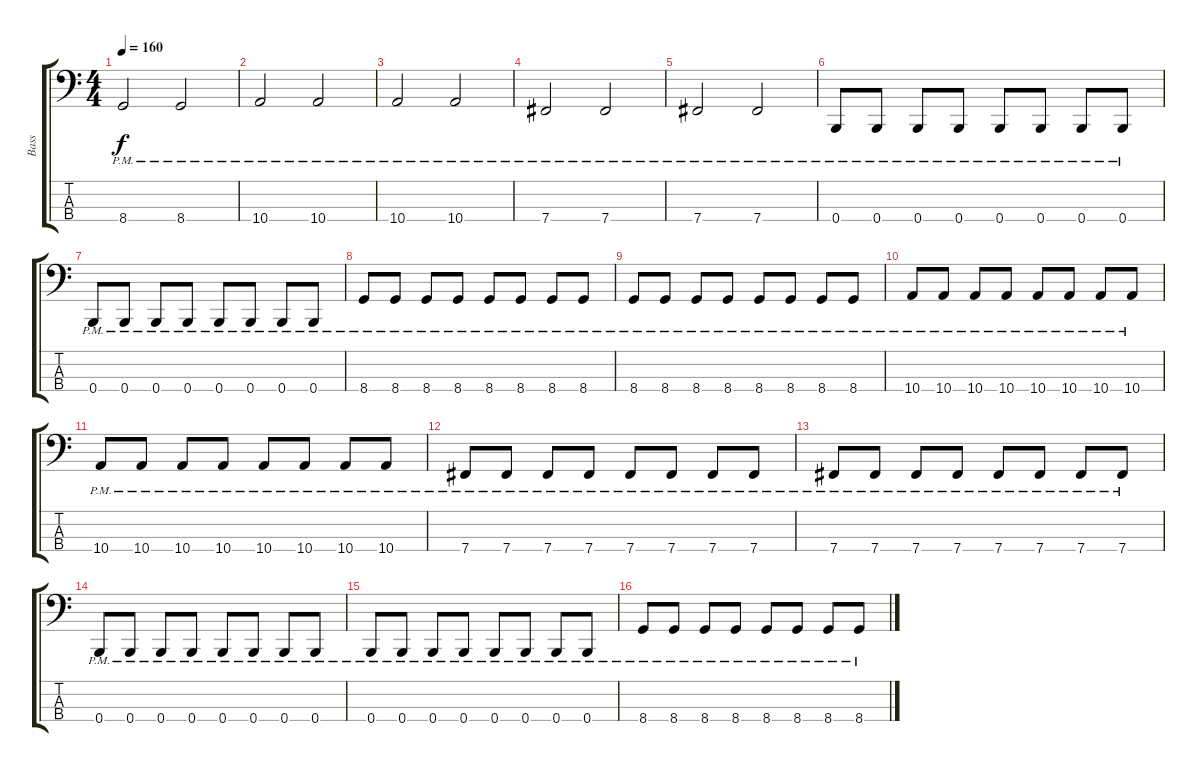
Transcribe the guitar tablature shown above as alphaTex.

\track ("Bass" "Bass") {instrument electricbassfinger}
\staff {score tabs}
\tuning (E2 B1 Gb1 B0) {hide}
\ts (4 4)
\tempo 160
\clef f4
\ks c
8.4{pm}.2{dy f} 8.4{pm}.2 |
10.4{pm}.2 10.4{pm}.2 |
10.4{pm}.2 10.4{pm}.2 |
7.4{pm}.2 7.4{pm}.2 |
7.4{pm}.2 7.4{pm}.2 |
0.4{pm}.8 0.4{pm}.8 0.4{pm}.8 0.4{pm}.8 0.4{pm}.8 0.4{pm}.8 0.4{pm}.8 0.4{pm}.8 |
0.4{pm}.8 0.4{pm}.8 0.4{pm}.8 0.4{pm}.8 0.4{pm}.8 0.4{pm}.8 0.4{pm}.8 0.4{pm}.8 |
8.4{pm}.8 8.4{pm}.8 8.4{pm}.8 8.4{pm}.8 8.4{pm}.8 8.4{pm}.8 8.4{pm}.8 8.4{pm}.8 |
8.4{pm}.8 8.4{pm}.8 8.4{pm}.8 8.4{pm}.8 8.4{pm}.8 8.4{pm}.8 8.4{pm}.8 8.4{pm}.8 |
10.4{pm}.8 10.4{pm}.8 10.4{pm}.8 10.4{pm}.8 10.4{pm}.8 10.4{pm}.8 10.4{pm}.8 10.4{pm}.8 |
10.4{pm}.8 10.4{pm}.8 10.4{pm}.8 10.4{pm}.8 10.4{pm}.8 10.4{pm}.8 10.4{pm}.8 10.4{pm}.8 |
7.4{pm}.8 7.4{pm}.8 7.4{pm}.8 7.4{pm}.8 7.4{pm}.8 7.4{pm}.8 7.4{pm}.8 7.4{pm}.8 |
7.4{pm}.8 7.4{pm}.8 7.4{pm}.8 7.4{pm}.8 7.4{pm}.8 7.4{pm}.8 7.4{pm}.8 7.4{pm}.8 |
0.4{pm}.8 0.4{pm}.8 0.4{pm}.8 0.4{pm}.8 0.4{pm}.8 0.4{pm}.8 0.4{pm}.8 0.4{pm}.8 |
0.4{pm}.8 0.4{pm}.8 0.4{pm}.8 0.4{pm}.8 0.4{pm}.8 0.4{pm}.8 0.4{pm}.8 0.4{pm}.8 |
8.4{pm}.8 8.4{pm}.8 8.4{pm}.8 8.4{pm}.8 8.4{pm}.8 8.4{pm}.8 8.4{pm}.8 8.4{pm}.8
